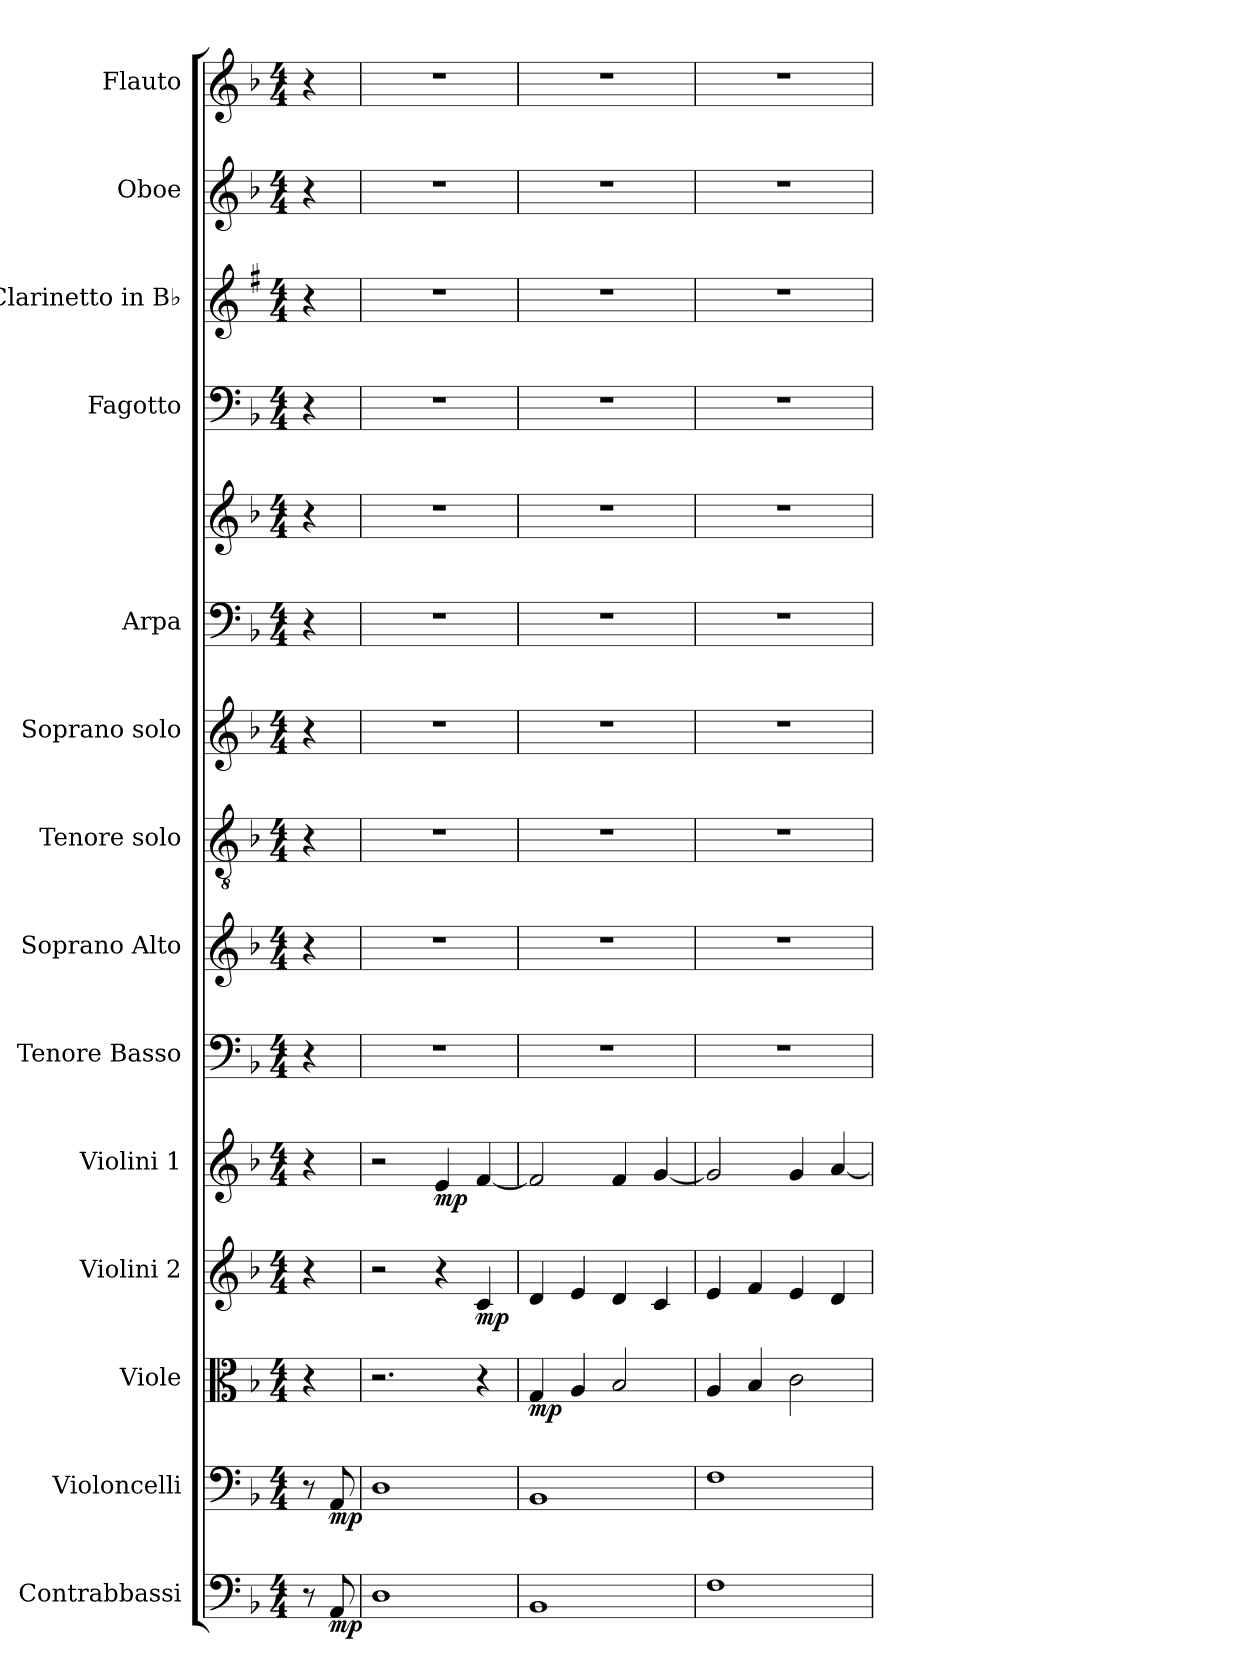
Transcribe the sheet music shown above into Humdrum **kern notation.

**kern	**dynam	**kern	**dynam	**kern	**dynam	**kern	**dynam	**kern	**dynam	**kern	**kern	**kern	**kern	**kern	**kern	**kern	**kern	**kern	**kern
*part14	*part14	*part13	*part13	*part12	*part12	*part11	*part11	*part10	*part10	*part9	*part8	*part7	*part6	*part5	*part5	*part4	*part3	*part2	*part1
*staff15	*staff15	*staff14	*staff14	*staff13	*staff13	*staff12	*staff12	*staff11	*staff11	*staff10	*staff9	*staff8	*staff7	*staff6	*staff5	*staff4	*staff3	*staff2	*staff1
*I"Contrabbassi	*	*I"Violoncelli	*	*I"Viole	*	*I"Violini 2	*	*I"Violini 1	*	*I"Tenore Basso	*I"Soprano Alto	*I"Tenore solo	*I"Soprano solo	*I"Arpa	*	*I"Fagotto	*I"Clarinetto in B♭	*I"Oboe	*I"Flauto
*I'C-b.	*	*I'V-c.	*	*I'V-le	*	*I'V-ni 2	*	*I'V-ni 1	*	*I'T B	*I'S A	*I'T solo	*I'S solo	*I'Ar.	*	*I'Fag.	*I'Cl. in B♭	*I'Ob.	*I'Fl.
*clefF4	*	*clefF4	*	*clefC3	*	*clefG2	*	*clefG2	*	*clefF4	*clefG2	*clefGv2	*clefG2	*clefF4	*clefG2	*clefF4	*clefG2	*clefG2	*clefG2
*	*	*	*	*	*	*	*	*	*	*	*	*	*	*	*	*	*ITrd1c2	*	*
*k[b-]	*	*k[b-]	*	*k[b-]	*	*k[b-]	*	*k[b-]	*	*k[b-]	*k[b-]	*k[b-]	*k[b-]	*k[b-]	*k[b-]	*k[b-]	*k[b-]	*k[b-]	*k[b-]
*M4/4	*	*M4/4	*	*M4/4	*	*M4/4	*	*M4/4	*	*M4/4	*M4/4	*M4/4	*M4/4	*M4/4	*M4/4	*M4/4	*M4/4	*M4/4	*M4/4
=1	=1	=1	=1	=1	=1	=1	=1	=1	=1	=1	=1	=1	=1	=1	=1	=1	=1	=1	=1
8r	.	8r	.	4r	.	4r	.	4r	.	4r	4r	4r	4r	4r	4r	4r	4r	4r	4r
8AA	mp	8AA	mp	.	.	.	.	.	.	.	.	.	.	.	.	.	.	.	.
=2	=2	=2	=2	=2	=2	=2	=2	=2	=2	=2	=2	=2	=2	=2	=2	=2	=2	=2	=2
1D	.	1D	.	2.r	.	2r	.	2r	.	1r	1r	1r	1r	1r	1r	1r	1r	1r	1r
.	.	.	.	.	.	4r	.	4e	mp	.	.	.	.	.	.	.	.	.	.
.	.	.	.	4r	.	4c	mp	[4f	.	.	.	.	.	.	.	.	.	.	.
=3	=3	=3	=3	=3	=3	=3	=3	=3	=3	=3	=3	=3	=3	=3	=3	=3	=3	=3	=3
1BB-	.	1BB-	.	4G	mp	4d	.	2f]	.	1r	1r	1r	1r	1r	1r	1r	1r	1r	1r
.	.	.	.	4A	.	4e	.	.	.	.	.	.	.	.	.	.	.	.	.
.	.	.	.	2B-	.	4d	.	4f	.	.	.	.	.	.	.	.	.	.	.
.	.	.	.	.	.	4c	.	[4g	.	.	.	.	.	.	.	.	.	.	.
=4	=4	=4	=4	=4	=4	=4	=4	=4	=4	=4	=4	=4	=4	=4	=4	=4	=4	=4	=4
1F	.	1F	.	4A	.	4e	.	2g]	.	1r	1r	1r	1r	1r	1r	1r	1r	1r	1r
.	.	.	.	4B-	.	4f	.	.	.	.	.	.	.	.	.	.	.	.	.
.	.	.	.	2c	.	4e	.	4g	.	.	.	.	.	.	.	.	.	.	.
.	.	.	.	.	.	4d	.	[4a	.	.	.	.	.	.	.	.	.	.	.
=	=	=	=	=	=	=	=	=	=	=	=	=	=	=	=	=	=	=	=
*-	*-	*-	*-	*-	*-	*-	*-	*-	*-	*-	*-	*-	*-	*-	*-	*-	*-	*-	*-
